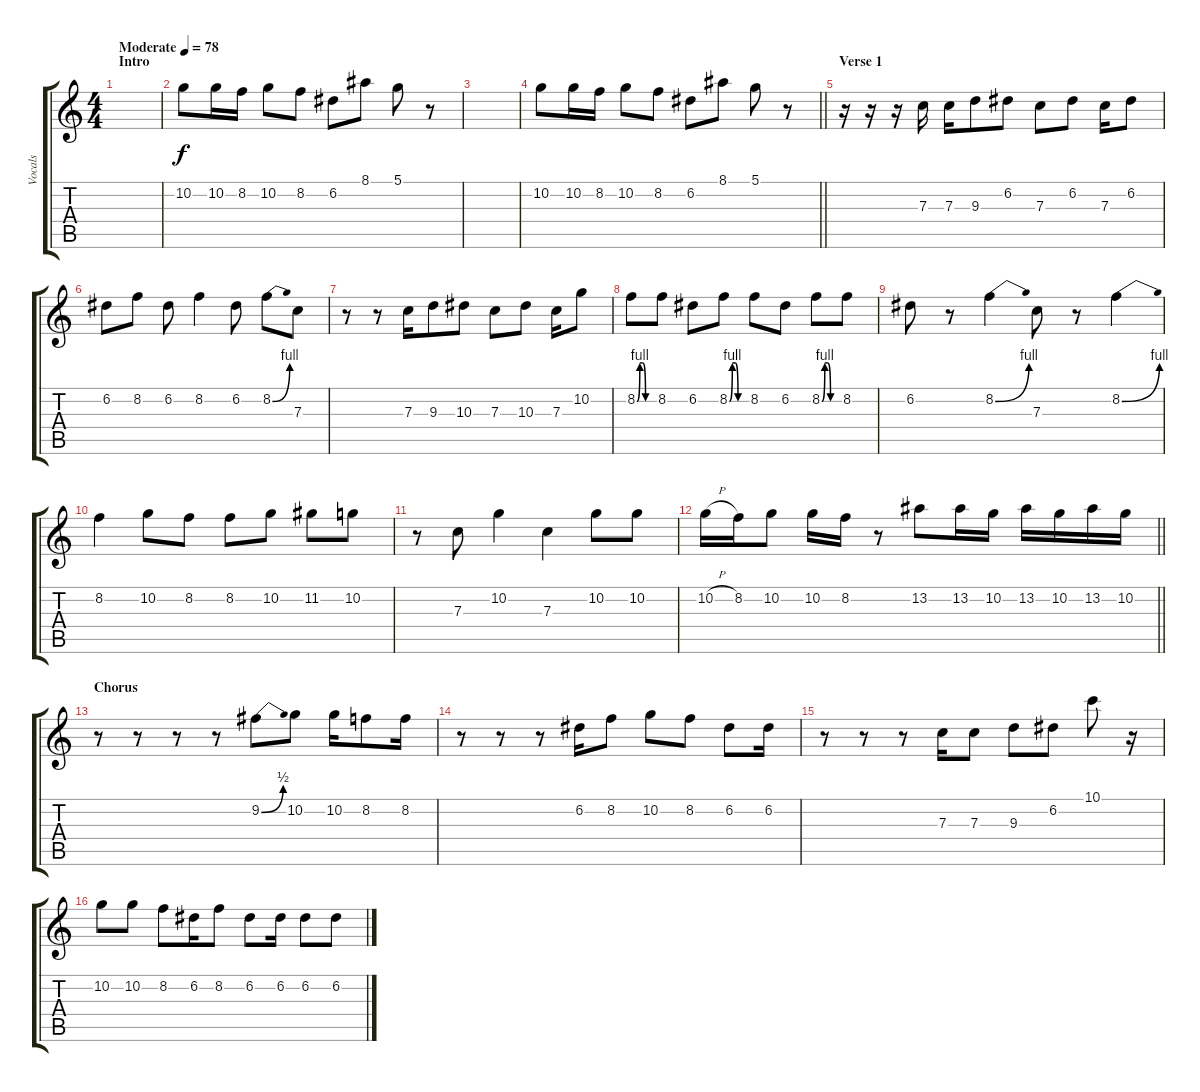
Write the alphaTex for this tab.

\track ("Vocals" "Vocals") {instrument acousticguitarnylon}
\staff {score tabs}
\tuning (D4 A3 F3 C3 G2 C2) {hide}
\ts (4 4)
\section ("" "Intro")
\tempo (78 "Moderate")
\clef g2
\ks c
|
10.2.8 10.2.16 8.2.16 10.2.8 8.2.8 6.2.8 8.1.8 5.1.8 r.8 |
|
\barLineRight lightlight
10.2.8 10.2.16 8.2.16 10.2.8 8.2.8 6.2.8 8.1.8 5.1.8 r.8 |
\section ("" "Verse 1")
r.16 r.16 r.16 7.3.16 7.3.16 9.3.8 6.2.8 7.3.8 6.2.8 7.3.16 6.2.8 |
6.2.8 8.2.8 6.2.8 8.2.4 6.2.8 8.2{be (bend 0 0 60 4)}.8 7.3.8 |
r.8 r.8 7.3.16 9.3.8 10.3.8 7.3.8 10.3.8 7.3.16 10.2.8 |
8.2{be (custom 0 0 10 4 20 4 30 0 60 0)}.8 8.2.8 6.2.8 8.2{be (custom 0 0 10 4 20 4 30 0 60 0)}.8 8.2.8 6.2.8 8.2{be (custom 0 0 10 4 20 4 30 0 60 0)}.8 8.2.8 |
6.2.8 r.8 8.2{be (bend 0 0 60 4)}.4 7.3.8 r.8 8.2{be (bend 0 0 60 4)}.4 |
8.2.4 10.2.8 8.2.8 8.2.8 10.2.8 11.2.8 10.2.8 |
r.8 7.3.8 10.2.4 7.3.4 10.2.8 10.2.8 |
\barLineRight lightlight
10.2{h}.16 8.2.16 10.2.8 10.2.16 8.2.16 r.8 13.2.8 13.2.16 10.2.16 13.2.16 10.2.16 13.2.16 10.2.16 |
\section ("" "Chorus")
r.8 r.8 r.8 r.8 9.2{be (bend 0 0 60 2)}.8 10.2.8 10.2.16 8.2.8 8.2.16 |
r.8 r.8 r.8 6.2.16 8.2.8 10.2.8 8.2.8 6.2.8 6.2.16 |
r.8 r.8 r.8 7.3.16 7.3.8 9.3.8 6.2.8 10.1.8 r.16 |
10.2.8 10.2.8 8.2.8 6.2.16 8.2.8 6.2.8 6.2.16 6.2.8 6.2.8
